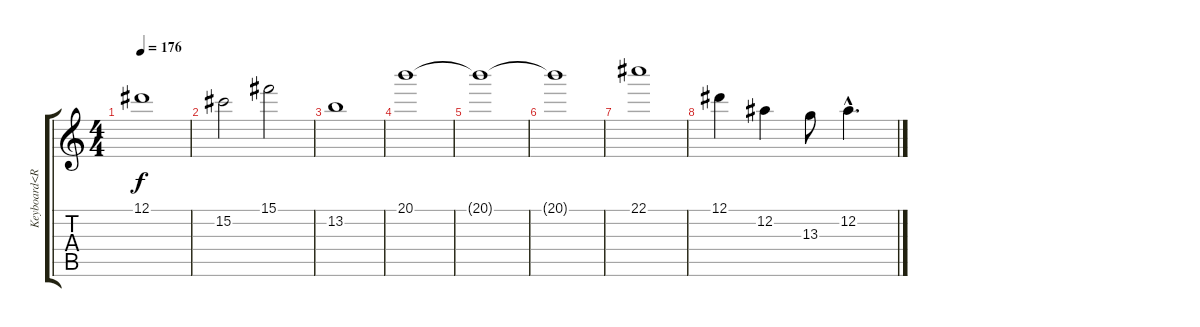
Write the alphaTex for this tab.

\track ("Keyboard<R>" "Keyboard<R") {instrument stringensemble1}
\staff {score tabs}
\tuning (Eb5 Bb4 Gb4 Db4 Ab3 Eb3) {hide}
\ts (4 4)
\tempo 176
\clef g2
\ks c
12.1.1{dy f} |
15.2.2 15.1.2 |
13.2.1 |
20.1.1 |
20.1{t}.1 |
20.1{t}.1 |
22.1.1 |
12.1.4 12.2.4 13.3.8 12.2{hac}.4{d}
